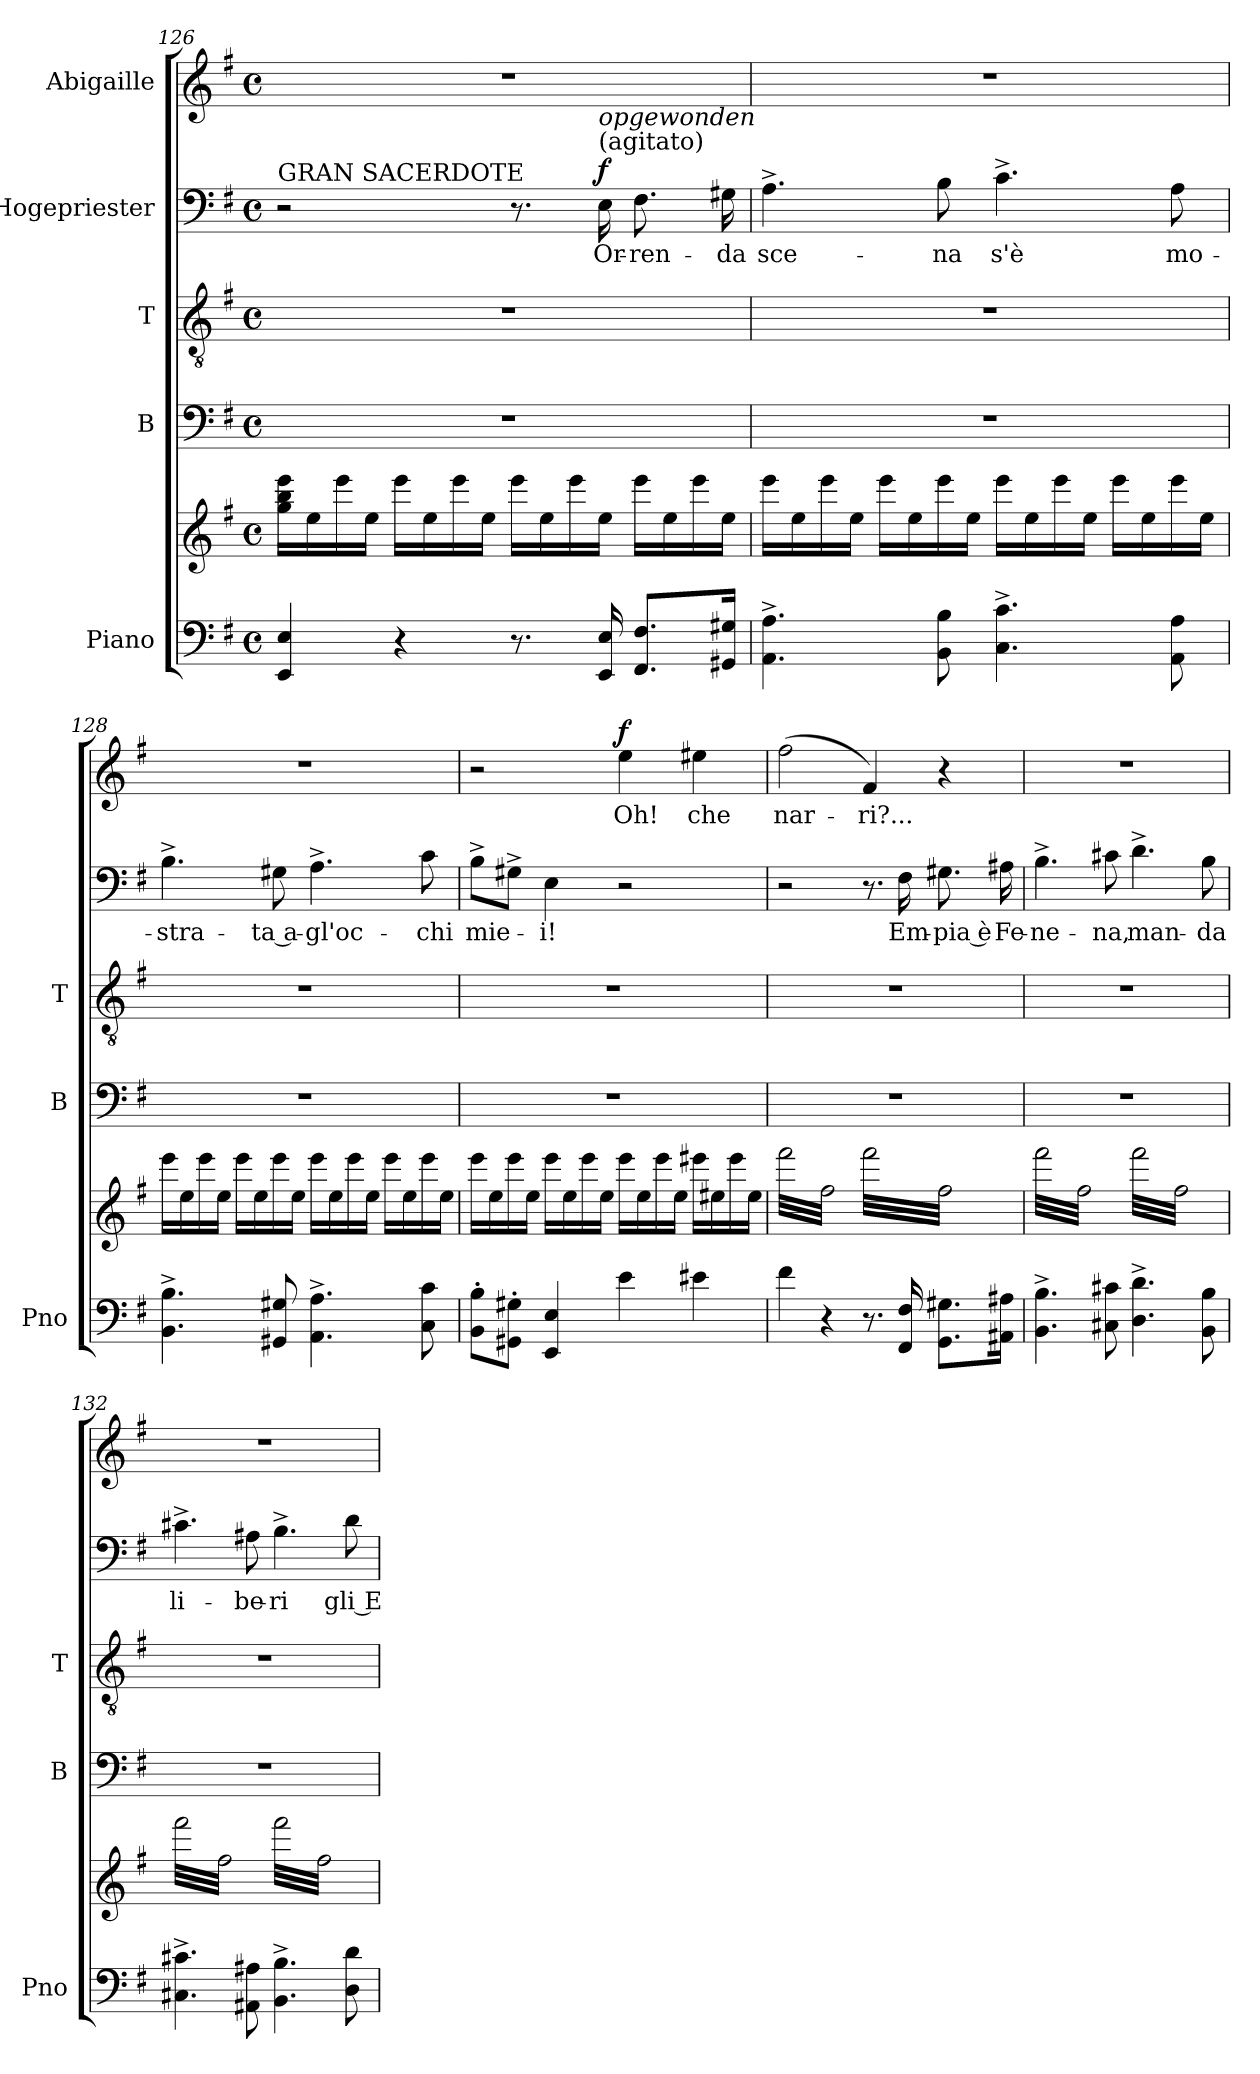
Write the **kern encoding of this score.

**kern	**kern	**kern	**kern	**kern	**text	**dynam	**kern	**text	**dynam
*part5	*part5	*part4	*part3	*part2	*part2	*part2	*part1	*part1	*part1
*staff6	*staff5	*staff4	*staff3	*staff2	*staff2	*staff2	*staff1	*staff1	*staff1
*I"Piano	*	*I"B	*I"T	*I"Hogepriester	*	*	*I"Abigaille	*	*
*I'Pno	*	*I'B	*I'T	*	*	*	*	*	*
*clefF4	*clefG2	*clefF4	*clefGv2	*clefF4	*	*	*clefG2	*	*
*k[f#]	*k[f#]	*k[f#]	*k[f#]	*k[f#]	*	*	*k[f#]	*	*
*M4/4	*M4/4	*M4/4	*M4/4	*M4/4	*	*	*M4/4	*	*
*met(c)	*met(c)	*met(c)	*met(c)	*met(c)	*	*	*met(c)	*	*
=126	=126	=126	=126	=126	=126	=126	=126	=126	=126
!	!	!	!	!LO:TX:a:t=GRAN SACERDOTE	!	!	!	!	!
4EE/ 4E/	16gg\ 16bb\ 16eee\LL	1r	1r	2r	.	.	1r	.	.
.	16ee\	.	.	.	.	.	.	.	.
.	16eee\	.	.	.	.	.	.	.	.
.	16ee\JJ	.	.	.	.	.	.	.	.
4r	16eee\LL	.	.	.	.	.	.	.	.
.	16ee\	.	.	.	.	.	.	.	.
.	16eee\	.	.	.	.	.	.	.	.
.	16ee\JJ	.	.	.	.	.	.	.	.
8.r	16eee\LL	.	.	8.r	.	.	.	.	.
.	16ee\	.	.	.	.	.	.	.	.
.	16eee\	.	.	.	.	.	.	.	.
!	!	!	!	!LO:TX:a:t=(agitato)	!	!	!	!	!
!	!	!	!	!LO:TX:a:i:t=opgewonden	!	!	!	!	!
!	!	!	!	!	!LO:LY:b	!LO:DY:a	!	!	!
16EE/ 16E/	16ee\JJ	.	.	16E\	Or-	f	.	.	.
!	!	!	!	!	!LO:LY:b	!	!	!	!
8.FF#/ 8.F#/L	16eee\LL	.	.	8.F#\	-ren-	.	.	.	.
.	16ee\	.	.	.	.	.	.	.	.
.	16eee\	.	.	.	.	.	.	.	.
!	!	!	!	!	!LO:LY:b	!	!	!	!
16GG#X/ 16G#X/Jk	16ee\JJ	.	.	16G#X\	-da	.	.	.	.
=127	=127	=127	=127	=127	=127	=127	=127	=127	=127
!	!	!	!	!	!LO:LY:b	!	!	!	!
4.AA\^ 4.A\^	16eee\LL	1r	1r	4.A^\	sce-	.	1r	.	.
.	16ee\	.	.	.	.	.	.	.	.
.	16eee\	.	.	.	.	.	.	.	.
.	16ee\JJ	.	.	.	.	.	.	.	.
.	16eee\LL	.	.	.	.	.	.	.	.
.	16ee\	.	.	.	.	.	.	.	.
!	!	!	!	!	!LO:LY:b	!	!	!	!
8BB\ 8B\	16eee\	.	.	8B\	-na	.	.	.	.
.	16ee\JJ	.	.	.	.	.	.	.	.
!	!	!	!	!	!LO:LY:b	!	!	!	!
4.C\^ 4.c\^	16eee\LL	.	.	4.c^\	s'è	.	.	.	.
.	16ee\	.	.	.	.	.	.	.	.
.	16eee\	.	.	.	.	.	.	.	.
.	16ee\JJ	.	.	.	.	.	.	.	.
.	16eee\LL	.	.	.	.	.	.	.	.
.	16ee\	.	.	.	.	.	.	.	.
!	!	!	!	!	!LO:LY:b	!	!	!	!
8AA\ 8A\	16eee\	.	.	8A\	mo-	.	.	.	.
.	16ee\JJ	.	.	.	.	.	.	.	.
!!LO:LB:g=z
=128	=128	=128	=128	=128	=128	=128	=128	=128	=128
!	!	!	!	!	!LO:LY:b	!	!	!	!
4.BB\^ 4.B\^	16eee\LL	1r	1r	4.B^\	-stra-	.	1r	.	.
.	16ee\	.	.	.	.	.	.	.	.
.	16eee\	.	.	.	.	.	.	.	.
.	16ee\JJ	.	.	.	.	.	.	.	.
.	16eee\LL	.	.	.	.	.	.	.	.
.	16ee\	.	.	.	.	.	.	.	.
!	!	!	!	!	!LO:LY:b	!	!	!	!
8GG#X/ 8G#X/	16eee\	.	.	8G#X\	-ta a-	.	.	.	.
.	16ee\JJ	.	.	.	.	.	.	.	.
!	!	!	!	!	!LO:LY:b	!	!	!	!
4.AA\^ 4.A\^	16eee\LL	.	.	4.A^\	-gl'oc-	.	.	.	.
.	16ee\	.	.	.	.	.	.	.	.
.	16eee\	.	.	.	.	.	.	.	.
.	16ee\JJ	.	.	.	.	.	.	.	.
.	16eee\LL	.	.	.	.	.	.	.	.
.	16ee\	.	.	.	.	.	.	.	.
!	!	!	!	!	!LO:LY:b	!	!	!	!
8C\ 8c\	16eee\	.	.	8c\	-chi	.	.	.	.
.	16ee\JJ	.	.	.	.	.	.	.	.
=129	=129	=129	=129	=129	=129	=129	=129	=129	=129
!	!	!	!	!	!LO:LY:b	!	!	!	!
8BB\' 8B\'L	16eee\LL	1r	1r	8B^\L	mie-	.	2r	.	.
.	16ee\	.	.	.	.	.	.	.	.
8GG#X\' 8G#X\'J	16eee\	.	.	8G#X^\J	.	.	.	.	.
.	16ee\JJ	.	.	.	.	.	.	.	.
!	!	!	!	!	!LO:LY:b	!	!	!	!
4EE/ 4E/	16eee\LL	.	.	4E\	-i!	.	.	.	.
.	16ee\	.	.	.	.	.	.	.	.
.	16eee\	.	.	.	.	.	.	.	.
.	16ee\JJ	.	.	.	.	.	.	.	.
!	!	!	!	!	!	!	!	!LO:LY:b	!LO:DY:a
4e\	16eee\LL	.	.	2r	.	.	4ee\	Oh!	f
.	16ee\	.	.	.	.	.	.	.	.
.	16eee\	.	.	.	.	.	.	.	.
.	16ee\JJ	.	.	.	.	.	.	.	.
!	!	!	!	!	!	!	!	!LO:LY:b	!
4e#X\	16eee#X\LL	.	.	.	.	.	4ee#X\	che	.
.	16ee#X\	.	.	.	.	.	.	.	.
.	16eee#\	.	.	.	.	.	.	.	.
.	16ee#\JJ	.	.	.	.	.	.	.	.
=130	=130	=130	=130	=130	=130	=130	=130	=130	=130
!	!	!	!	!	!	!	!	!LO:LY:b	!
*	*tremolo	*	*	*	*	*	*	*	*
4f#\	32fff#\LLL	1r	1r	2r	.	.	(2ff#\	nar-	.
.	32ff#\	.	.	.	.	.	.	.	.
.	32fff#\	.	.	.	.	.	.	.	.
.	32ff#\	.	.	.	.	.	.	.	.
.	32fff#\	.	.	.	.	.	.	.	.
.	32ff#\	.	.	.	.	.	.	.	.
.	32fff#\	.	.	.	.	.	.	.	.
.	32ff#\	.	.	.	.	.	.	.	.
4r	32fff#\	.	.	.	.	.	.	.	.
.	32ff#\	.	.	.	.	.	.	.	.
.	32fff#\	.	.	.	.	.	.	.	.
.	32ff#\	.	.	.	.	.	.	.	.
.	32fff#\	.	.	.	.	.	.	.	.
.	32ff#\	.	.	.	.	.	.	.	.
.	32fff#\	.	.	.	.	.	.	.	.
.	32ff#\JJJ	.	.	.	.	.	.	.	.
!	!	!	!	!	!	!	!	!LO:LY:b	!
8.r	32fff#\LLL	.	.	8.r	.	.	4f#/)	-ri?...	.
.	32ff#\	.	.	.	.	.	.	.	.
.	32fff#\	.	.	.	.	.	.	.	.
.	32ff#\	.	.	.	.	.	.	.	.
.	32fff#\	.	.	.	.	.	.	.	.
.	32ff#\	.	.	.	.	.	.	.	.
!	!	!	!	!	!LO:LY:b	!	!	!	!
16FF#/ 16F#/	32fff#\	.	.	16F#\	Em-	.	.	.	.
.	32ff#\	.	.	.	.	.	.	.	.
!	!	!	!	!	!LO:LY:b	!	!	!	!
8.GG\ 8.G#X\L	32fff#\	.	.	8.G#X\	-pia è	.	4r	.	.
.	32ff#\	.	.	.	.	.	.	.	.
.	32fff#\	.	.	.	.	.	.	.	.
.	32ff#\	.	.	.	.	.	.	.	.
.	32fff#\	.	.	.	.	.	.	.	.
.	32ff#\	.	.	.	.	.	.	.	.
!	!	!	!	!	!LO:LY:b	!	!	!	!
16AA#X\ 16A#X\Jk	32fff#\	.	.	16A#X\	Fe-	.	.	.	.
.	32ff#\JJJ	.	.	.	.	.	.	.	.
=131	=131	=131	=131	=131	=131	=131	=131	=131	=131
!	!	!	!	!	!LO:LY:b	!	!	!	!
4.BB\^ 4.B\^	32fff#\LLL	1r	1r	4.B^\	-ne-	.	1r	.	.
.	32ff#\	.	.	.	.	.	.	.	.
.	32fff#\	.	.	.	.	.	.	.	.
.	32ff#\	.	.	.	.	.	.	.	.
.	32fff#\	.	.	.	.	.	.	.	.
.	32ff#\	.	.	.	.	.	.	.	.
.	32fff#\	.	.	.	.	.	.	.	.
.	32ff#\	.	.	.	.	.	.	.	.
.	32fff#\	.	.	.	.	.	.	.	.
.	32ff#\	.	.	.	.	.	.	.	.
.	32fff#\	.	.	.	.	.	.	.	.
.	32ff#\	.	.	.	.	.	.	.	.
!	!	!	!	!	!LO:LY:b	!	!	!	!
8C#X\ 8c#X\	32fff#\	.	.	8c#X\	-na,	.	.	.	.
.	32ff#\	.	.	.	.	.	.	.	.
.	32fff#\	.	.	.	.	.	.	.	.
.	32ff#\JJJ	.	.	.	.	.	.	.	.
!	!	!	!	!	!LO:LY:b	!	!	!	!
4.D\^ 4.d\^	32fff#\LLL	.	.	4.d^\	man-	.	.	.	.
.	32ff#\	.	.	.	.	.	.	.	.
.	32fff#\	.	.	.	.	.	.	.	.
.	32ff#\	.	.	.	.	.	.	.	.
.	32fff#\	.	.	.	.	.	.	.	.
.	32ff#\	.	.	.	.	.	.	.	.
.	32fff#\	.	.	.	.	.	.	.	.
.	32ff#\	.	.	.	.	.	.	.	.
.	32fff#\	.	.	.	.	.	.	.	.
.	32ff#\	.	.	.	.	.	.	.	.
.	32fff#\	.	.	.	.	.	.	.	.
.	32ff#\	.	.	.	.	.	.	.	.
!	!	!	!	!	!LO:LY:b	!	!	!	!
8BB\ 8B\	32fff#\	.	.	8B\	-da	.	.	.	.
.	32ff#\	.	.	.	.	.	.	.	.
.	32fff#\	.	.	.	.	.	.	.	.
.	32ff#\JJJ	.	.	.	.	.	.	.	.
!!LO:LB:g=z
=132	=132	=132	=132	=132	=132	=132	=132	=132	=132
!	!	!	!	!	!LO:LY:b	!	!	!	!
4.C#X\^ 4.c#X\^	32fff#\LLL	1r	1r	4.c#X^\	li-	.	1r	.	.
.	32ff#\	.	.	.	.	.	.	.	.
.	32fff#\	.	.	.	.	.	.	.	.
.	32ff#\	.	.	.	.	.	.	.	.
.	32fff#\	.	.	.	.	.	.	.	.
.	32ff#\	.	.	.	.	.	.	.	.
.	32fff#\	.	.	.	.	.	.	.	.
.	32ff#\	.	.	.	.	.	.	.	.
.	32fff#\	.	.	.	.	.	.	.	.
.	32ff#\	.	.	.	.	.	.	.	.
.	32fff#\	.	.	.	.	.	.	.	.
.	32ff#\	.	.	.	.	.	.	.	.
!	!	!	!	!	!LO:LY:b	!	!	!	!
8AA#X\ 8A#X\	32fff#\	.	.	8A#X\	-be-	.	.	.	.
.	32ff#\	.	.	.	.	.	.	.	.
.	32fff#\	.	.	.	.	.	.	.	.
.	32ff#\JJJ	.	.	.	.	.	.	.	.
!	!	!	!	!	!LO:LY:b	!	!	!	!
4.BB\^ 4.B\^	32fff#\LLL	.	.	4.B^\	-ri	.	.	.	.
.	32ff#\	.	.	.	.	.	.	.	.
.	32fff#\	.	.	.	.	.	.	.	.
.	32ff#\	.	.	.	.	.	.	.	.
.	32fff#\	.	.	.	.	.	.	.	.
.	32ff#\	.	.	.	.	.	.	.	.
.	32fff#\	.	.	.	.	.	.	.	.
.	32ff#\	.	.	.	.	.	.	.	.
.	32fff#\	.	.	.	.	.	.	.	.
.	32ff#\	.	.	.	.	.	.	.	.
.	32fff#\	.	.	.	.	.	.	.	.
.	32ff#\	.	.	.	.	.	.	.	.
!	!	!	!	!	!LO:LY:b	!	!	!	!
8D\ 8d\	32fff#\	.	.	8d\	gli E-	.	.	.	.
.	32ff#\	.	.	.	.	.	.	.	.
.	32fff#\	.	.	.	.	.	.	.	.
.	32ff#\JJJ	.	.	.	.	.	.	.	.
*	*Xtremolo	*	*	*	*	*	*	*	*
.	.	.	.	.	.	.	.	.	.
.	.	.	.	.	.	.	.	.	.
.	.	.	.	.	.	.	.	.	.
.	.	.	.	.	.	.	.	.	.
.	.	.	.	.	.	.	.	.	.
.	.	.	.	.	.	.	.	.	.
.	.	.	.	.	.	.	.	.	.
.	.	.	.	.	.	.	.	.	.
=	=	=	=	=	=	=	=	=	=
*-	*-	*-	*-	*-	*-	*-	*-	*-	*-
